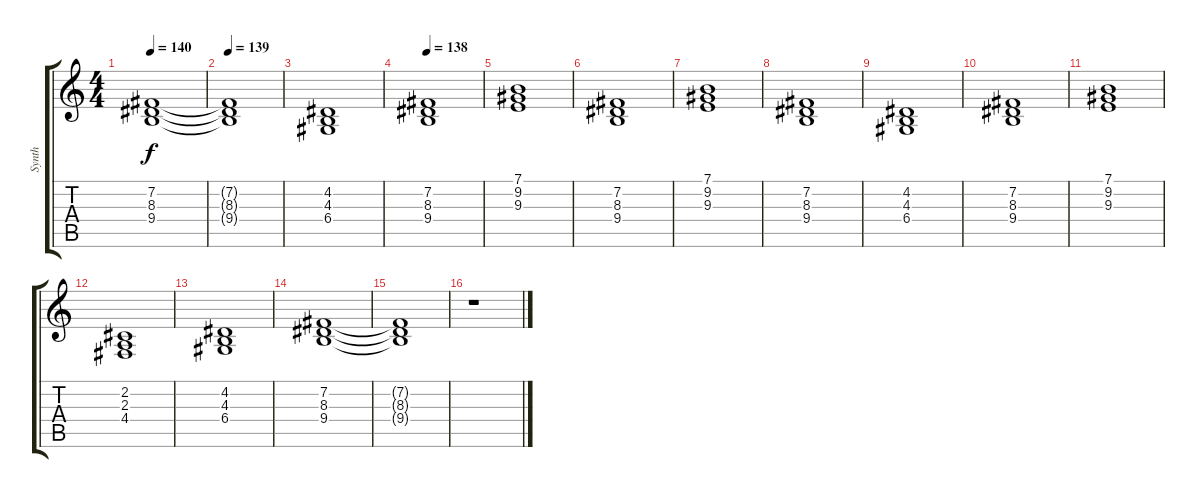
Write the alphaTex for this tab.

\track ("Synth" "Synth") {instrument altosax}
\staff {score tabs}
\tuning (E4 B3 G3 D3 A2 E2) {hide}
\ts (4 4)
\tempo 140
\clef g2
\ks c
(7.2 8.3 9.4).1{dy f} |
\tempo 139
(7.2{t} 8.3{t} 9.4{t}).1 |
(4.2 4.3 6.4).1 |
\tempo 138
(7.2 8.3 9.4).1 |
(7.1 9.2 9.3).1 |
(7.2 8.3 9.4).1 |
(7.1 9.2 9.3).1 |
(7.2 8.3 9.4).1 |
(4.2 4.3 6.4).1 |
(7.2 8.3 9.4).1 |
(7.1 9.2 9.3).1 |
(2.2 2.3 4.4).1 |
(4.2 4.3 6.4).1 |
(7.2 8.3 9.4).1 |
(7.2{t} 8.3{t} 9.4{t}).1 |
r.1
